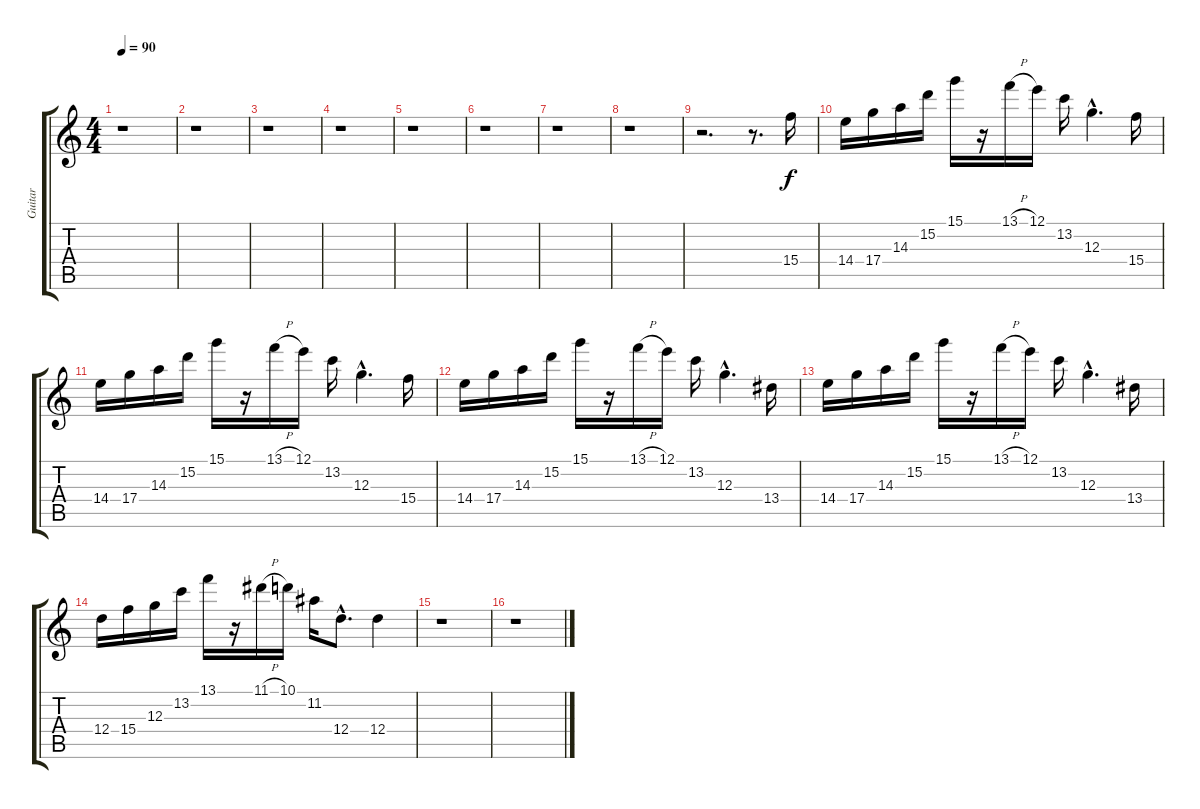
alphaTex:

\track ("Guitar" "Guitar") {instrument electricguitarjazz}
\staff {score tabs}
\tuning (E4 B3 G3 D3 A2 E2) {hide}
\ts (4 4)
\tempo 90
\clef g2
\ks c
r.1{dy f} |
r.1 |
r.1 |
r.1 |
r.1 |
r.1 |
r.1 |
r.1 |
r.2{d} r.8{d} 15.4.16 |
14.4.16 17.4.16 14.3.16 15.2.16 15.1.16 r.16 13.1{h}.16 12.1.16 13.2.16 12.3{hac}.4{d} 15.4.16 |
14.4.16 17.4.16 14.3.16 15.2.16 15.1.16 r.16 13.1{h}.16 12.1.16 13.2.16 12.3{hac}.4{d} 15.4.16 |
14.4.16 17.4.16 14.3.16 15.2.16 15.1.16 r.16 13.1{h}.16 12.1.16 13.2.16 12.3{hac}.4{d} 13.4.16 |
14.4.16 17.4.16 14.3.16 15.2.16 15.1.16 r.16 13.1{h}.16 12.1.16 13.2.16 12.3{hac}.4{d} 13.4.16 |
12.4.16 15.4.16 12.3.16 13.2.16 13.1.16 r.16 11.1{h}.16 10.1.16 11.2.16 12.4{hac}.8{d} 12.4.4 |
r.1 |
r.1
